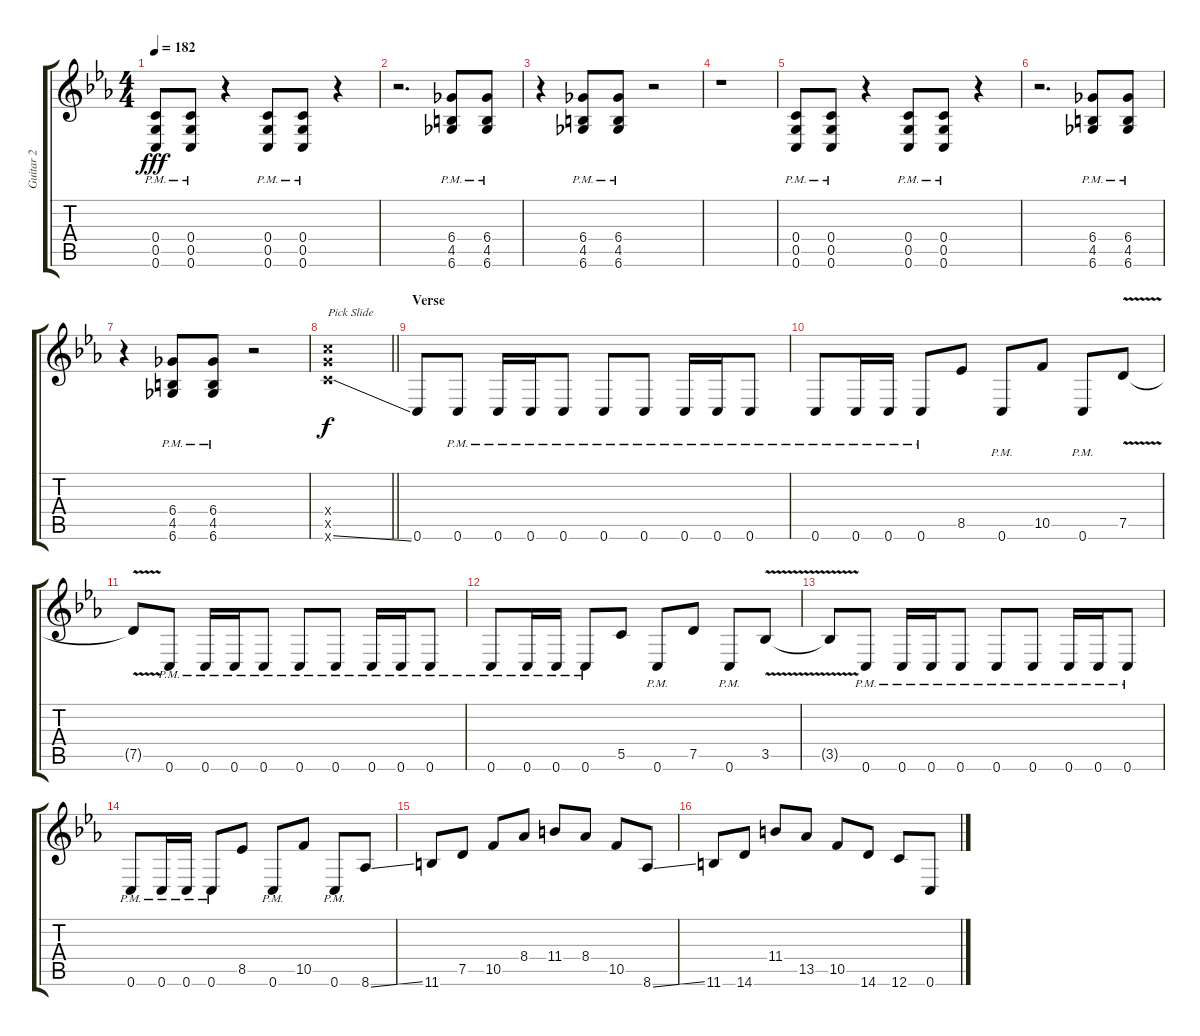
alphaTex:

\track ("Guitar 2" "Guitar 2") {instrument distortionguitar}
\staff {score tabs}
\tuning (D4 A3 F3 C3 G2 C2) {hide}
\ts (4 4)
\tempo 182
\clef g2
\ks cminor
(0.4{pm} 0.5{pm} 0.6{pm}).8{dy fff} (0.4{pm} 0.5{pm} 0.6{pm}).8 r.4 (0.4{pm} 0.5{pm} 0.6{pm}).8 (0.4{pm} 0.5{pm} 0.6{pm}).8 r.4 |
r.2{d} (6.4{pm} 4.5{pm} 6.6{pm}).8 (6.4{pm} 4.5{pm} 6.6{pm}).8 |
r.4 (6.4{pm} 4.5{pm} 6.6{pm}).8 (6.4{pm} 4.5{pm} 6.6{pm}).8 r.2 |
r.1 |
(0.4{pm} 0.5{pm} 0.6{pm}).8 (0.4{pm} 0.5{pm} 0.6{pm}).8 r.4 (0.4{pm} 0.5{pm} 0.6{pm}).8 (0.4{pm} 0.5{pm} 0.6{pm}).8 r.4 |
r.2{d} (6.4{pm} 4.5{pm} 6.6{pm}).8 (6.4{pm} 4.5{pm} 6.6{pm}).8 |
r.4 (6.4{pm} 4.5{pm} 6.6{pm}).8 (6.4{pm} 4.5{pm} 6.6{pm}).8 r.2 |
\barLineRight lightlight
(12.4{x} 12.5{x} 12.6{ss x}).1{txt "Pick Slide" dy f} |
\section ("" "Verse")
0.6.8 0.6{pm}.8 0.6{pm}.16 0.6{pm}.16 0.6{pm}.8 0.6{pm}.8 0.6{pm}.8 0.6{pm}.16 0.6{pm}.16 0.6{pm}.8 |
0.6{pm}.8 0.6{pm}.16 0.6{pm}.16 0.6{pm}.8 8.5.8 0.6{pm}.8 10.5.8 0.6{pm}.8 7.5{v}.8 |
7.5{t}.8 0.6{pm}.8 0.6{pm}.16 0.6{pm}.16 0.6{pm}.8 0.6{pm}.8 0.6{pm}.8 0.6{pm}.16 0.6{pm}.16 0.6{pm}.8 |
0.6{pm}.8 0.6{pm}.16 0.6{pm}.16 0.6{pm}.8 5.5.8 0.6{pm}.8 7.5.8 0.6{pm}.8 3.5{v}.8 |
3.5{t}.8 0.6{pm}.8 0.6{pm}.16 0.6{pm}.16 0.6{pm}.8 0.6{pm}.8 0.6{pm}.8 0.6{pm}.16 0.6{pm}.16 0.6{pm}.8 |
0.6{pm}.8 0.6{pm}.16 0.6{pm}.16 0.6{pm}.8 8.5.8 0.6{pm}.8 10.5.8 0.6{pm}.8 8.6{ss}.8 |
11.6.8 7.5.8 10.5.8 8.4.8 11.4.8 8.4.8 10.5.8 8.6{ss}.8 |
11.6.8 14.6.8 11.4.8 13.5.8 10.5.8 14.6.8 12.6.8 0.6.8
